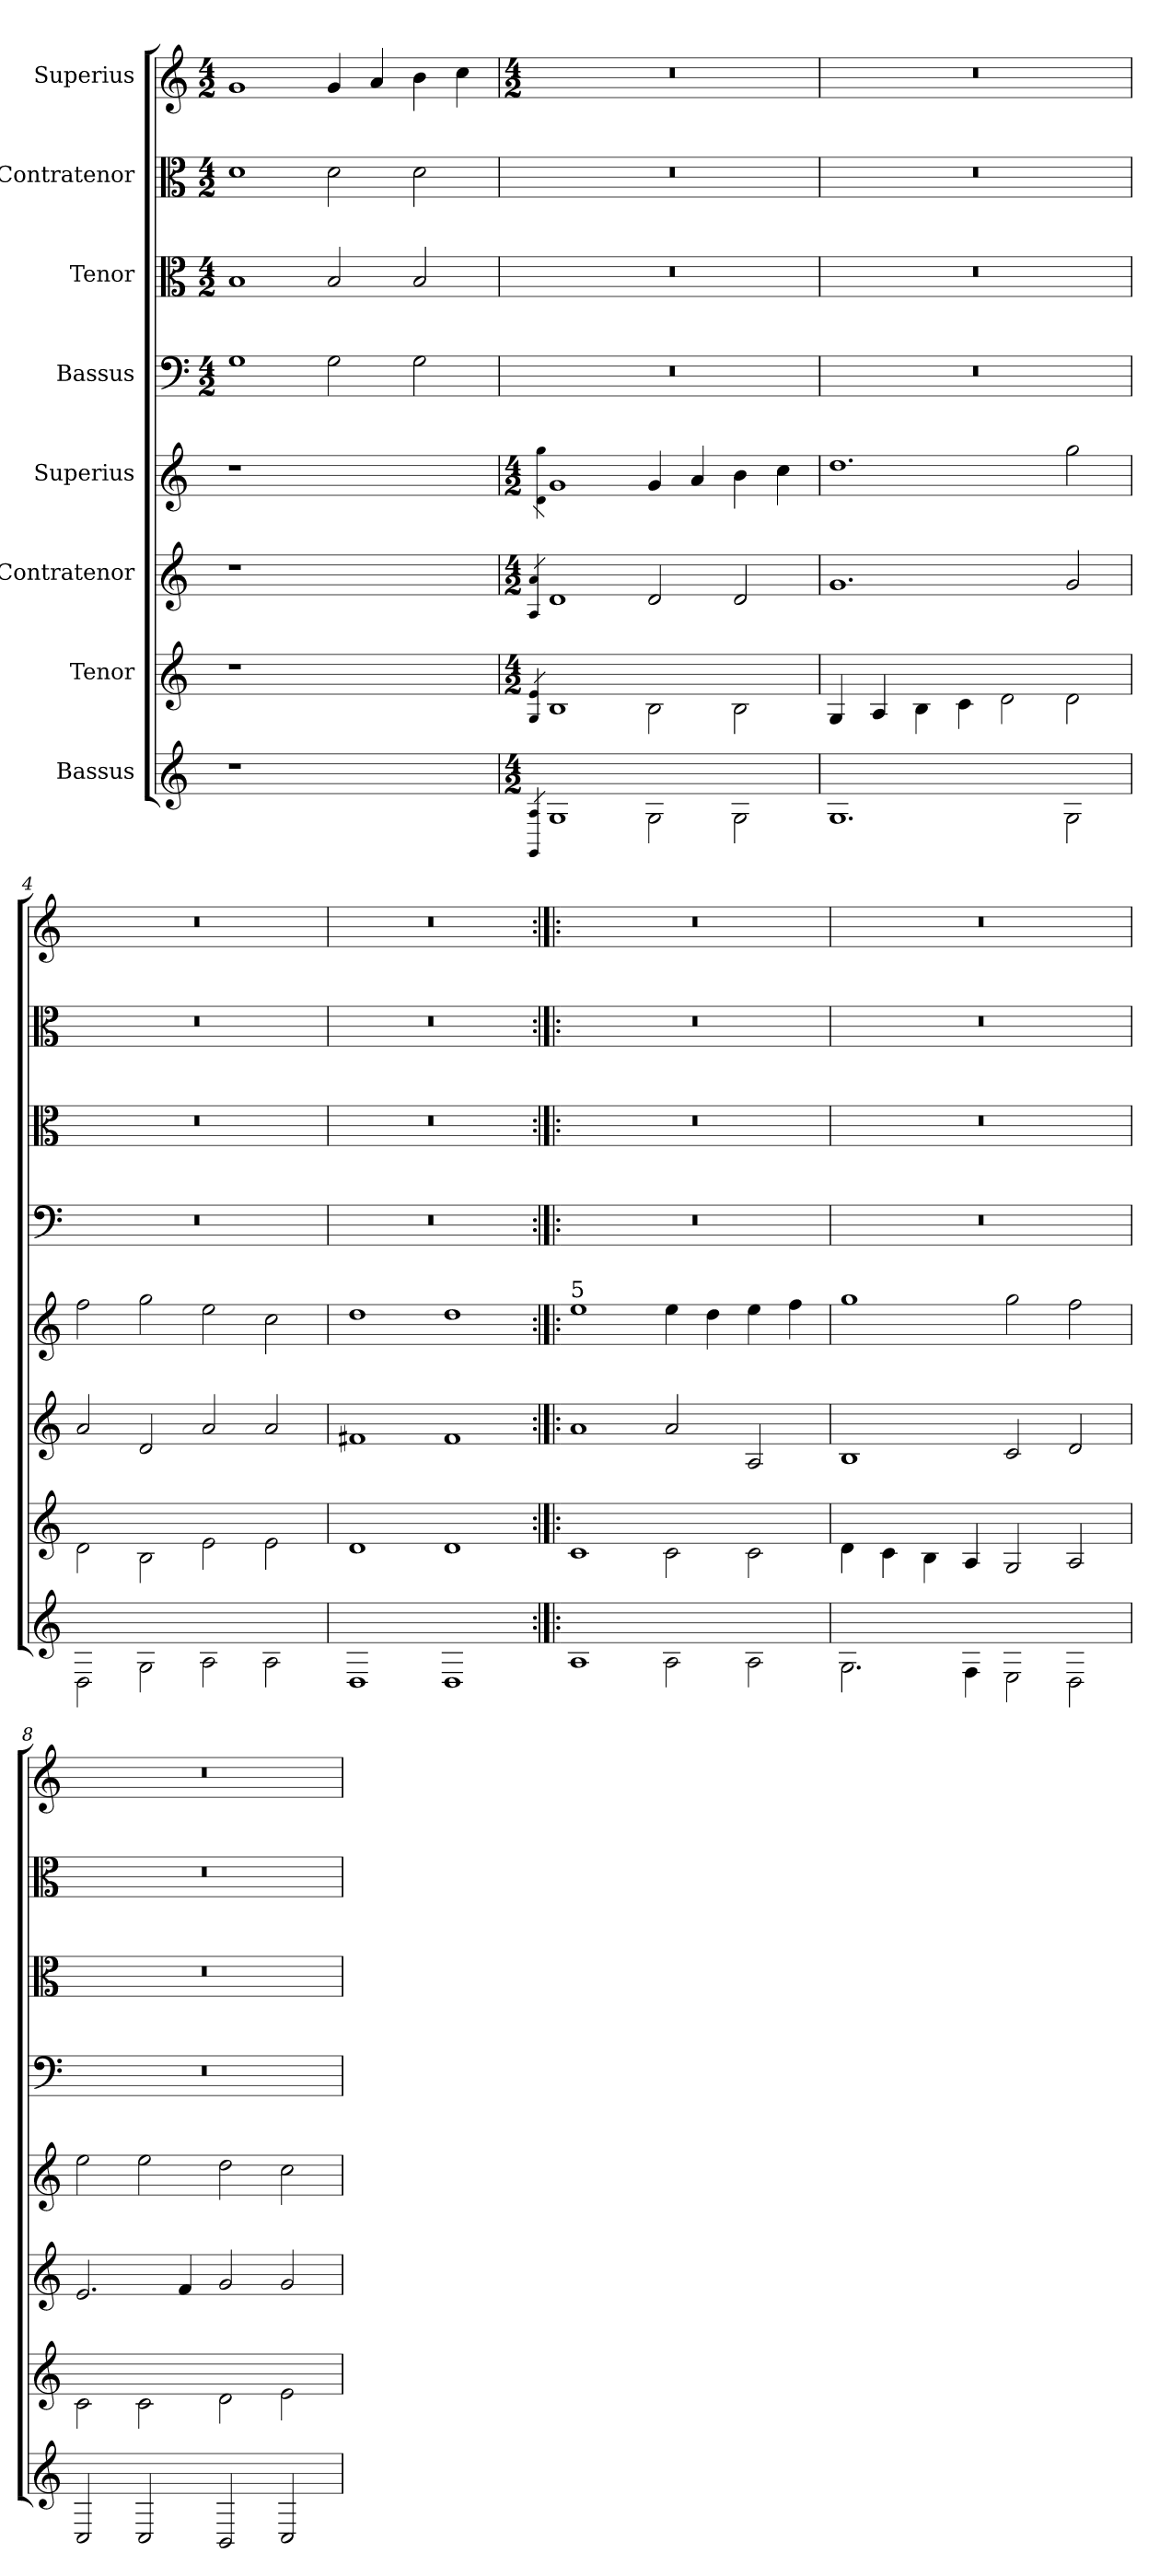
**kern	**kern	**kern	**kern	**kern	**kern	**kern	**kern
*part8	*part7	*part6	*part5	*part4	*part3	*part2	*part1
*staff8	*staff7	*staff6	*staff5	*staff4	*staff3	*staff2	*staff1
*I"Bassus	*I"Tenor	*I"Contratenor	*I"Superius	*I"Bassus	*I"Tenor	*I"Contratenor	*I"Superius
*clefG2	*clefG2	*clefG2	*clefG2	*clefF4	*clefC3	*clefC3	*clefG2
*k[]	*k[]	*k[]	*k[]	*k[]	*k[]	*k[]	*k[]
*	*	*	*	*M4/2	*M4/2	*M4/2	*M4/2
=1	=1	=1	=1	=1	=1	=1	=1
1r	1r	1r	1r	1G	1B	1d	1g
1ryy	1ryy	1ryy	1ryy	2G\	2B/	2d\	4g/
.	.	.	.	.	.	.	4a/
.	.	.	.	2G\	2B/	2d\	4b\
.	.	.	.	.	.	.	4cc\
!!LO:LB:g=z
=2	=2	=2	=2	=2	=2	=2	=2
*M4/2	*M4/2	*M4/2	*M4/2	*	*	*	*M4/2
4qGG 4qA	4qG 4qe	4qA 4qa	4qd 4qgg	.	.	.	.
1G	1B	1d	1g	0r	0r	0r	0r
2G\	2B\	2d/	4g/	.	.	.	.
.	.	.	4a/	.	.	.	.
2G\	2B\	2d/	4b\	.	.	.	.
.	.	.	4cc\	.	.	.	.
=3	=3	=3	=3	=3	=3	=3	=3
1.G	4G/	1.g	1.dd	0r	0r	0r	0r
.	4A/	.	.	.	.	.	.
.	4B\	.	.	.	.	.	.
.	4c\	.	.	.	.	.	.
.	2d\	.	.	.	.	.	.
2G\	2d\	2g/	2gg\	.	.	.	.
=4	=4	=4	=4	=4	=4	=4	=4
2D\	2d\	2a/	2ff\	0r	0r	0r	0r
2G\	2B\	2d/	2gg\	.	.	.	.
2A\	2e\	2a/	2ee\	.	.	.	.
2A\	2e\	2a/	2cc\	.	.	.	.
=5	=5	=5	=5	=5	=5	=5	=5
1D	1d	1f#X	1dd	0r	0r	0r	0r
1D	1d	1f#	1dd	.	.	.	.
!!LO:PB:g=z
=6:|!|:	=6:|!|:	=6:|!|:	=6:|!|:	=6:|!|:	=6:|!|:	=6:|!|:	=6:|!|:
!	!	!	!LO:TX:a:t=5	!	!	!	!
1A	1c	1a	1ee	0r	0r	0r	0r
2A\	2c\	2a/	4ee\	.	.	.	.
.	.	.	4dd\	.	.	.	.
2A\	2c\	2A/	4ee\	.	.	.	.
.	.	.	4ff\	.	.	.	.
=7	=7	=7	=7	=7	=7	=7	=7
2.G\	4d\	1B	1gg	0r	0r	0r	0r
.	4c\	.	.	.	.	.	.
.	4B\	.	.	.	.	.	.
4F\	4A/	.	.	.	.	.	.
2E\	2G/	2c/	2gg\	.	.	.	.
2D\	2A/	2d/	2ff\	.	.	.	.
=8	=8	=8	=8	=8	=8	=8	=8
2C/	2c\	2.e/	2ee\	0r	0r	0r	0r
2C/	2c\	.	2ee\	.	.	.	.
.	.	4f/	.	.	.	.	.
2BB/	2d\	2g/	2dd\	.	.	.	.
2C/	2e\	2g/	2cc\	.	.	.	.
=	=	=	=	=	=	=	=
*-	*-	*-	*-	*-	*-	*-	*-
